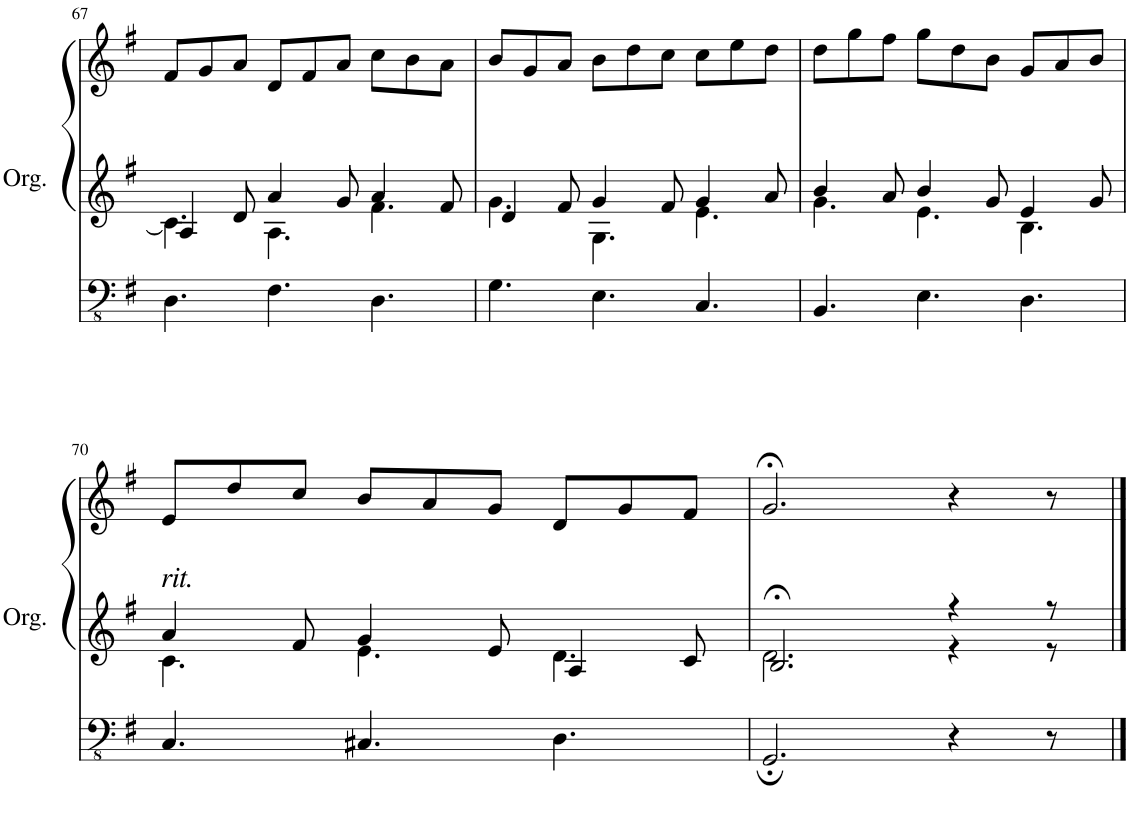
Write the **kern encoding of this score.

**kern	**kern	**kern
*part1	*part1	*part1
*staff3	*staff2	*staff1
*I"Orgue à tuyaux	*	*
*I'Org.	*	*
!!LO:PB:g=z
*clefFv4	*clefG2	*clefG2
*k[f#]	*k[f#]	*k[f#]
*M9/8	*M9/8	*M9/8
=67	=67	=67
*	*^	*
4.DD\	4A/	4.c\]	8f#/L
.	.	.	8g/
.	8d/	.	8a/J
4.FF#\	4a/	4.A\	8d/L
.	.	.	8f#/
.	8g/	.	8a/J
4.DD\	4a/	4.f#\	8cc\L
.	.	.	8b\
.	8f#/	.	8a\J
=68	=68	=68	=68
4.GG\	4d/	4.g\	8b/L
.	.	.	8g/
.	8f#/	.	8a/J
4.EE\	4g/	4.G\	8b\L
.	.	.	8dd\
.	8f#/	.	8cc\J
4.CC/	4g/	4.e\	8cc\L
.	.	.	8ee\
.	8a/	.	8dd\J
=69	=69	=69	=69
4.BBB/	4b/	4.g\	8dd\L
.	.	.	8gg\
.	8a/	.	8ff#\J
4.EE\	4b/	4.e\	8gg\L
.	.	.	8dd\
.	8g/	.	8b\J
4.DD\	4e/	4.B\	8g/L
.	.	.	8a/
.	8g/	.	8b/J
!!LO:LB:g=z
=70	=70	=70	=70
!	!LO:TX:a:i:t=rit.	!	!
4.CC/	4a/	4.c\	8e/L
.	.	.	8dd/
.	8f#/	.	8cc/J
4.CC#X/	4g/	4.e\	8b/L
.	.	.	8a/
.	8e/	.	8g/J
4.DD\	4A/	4.d\	8d/L
.	.	.	8g/
.	8c/	.	8f#/J
=71	=71	=71	=71
2.GGG;/	2.B;</	2.d\	2.g;</
4r	4r	4r	4r
8r	8r	8r	8r
*	*v	*v	*
==	==	==
*-	*-	*-
